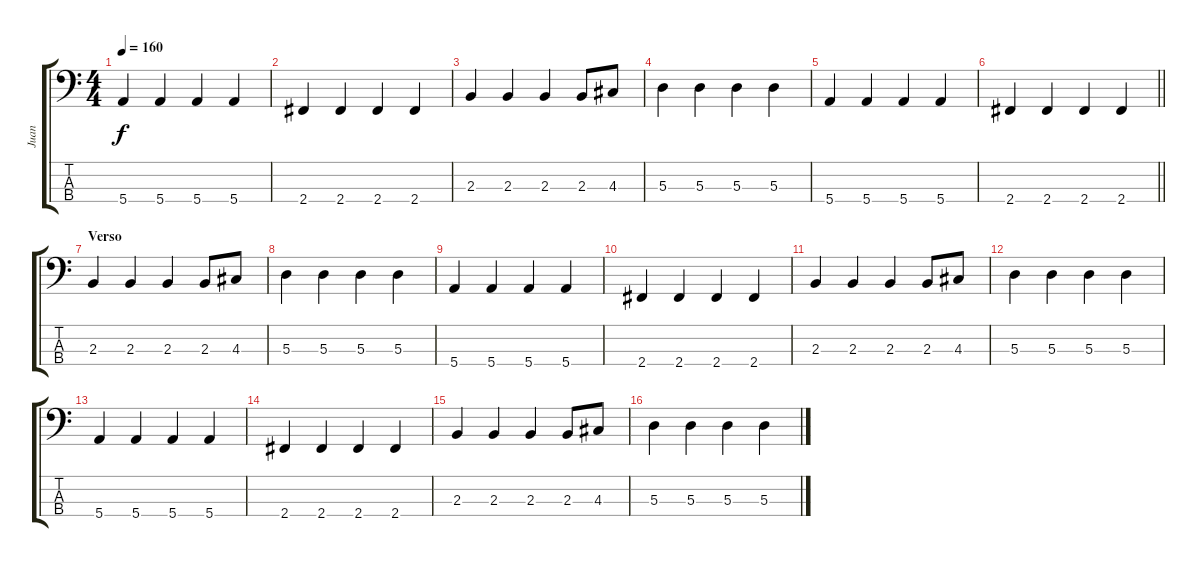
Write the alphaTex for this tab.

\track ("Juan" "Juan") {instrument electricbassfinger}
\staff {score tabs}
\tuning (G2 D2 A1 E1) {hide}
\ts (4 4)
\tempo 160
\clef f4
\ks c
5.4.4{dy f} 5.4.4 5.4.4 5.4.4 |
2.4.4 2.4.4 2.4.4 2.4.4 |
2.3.4 2.3.4 2.3.4 2.3.8 4.3.8 |
5.3.4 5.3.4 5.3.4 5.3.4 |
5.4.4 5.4.4 5.4.4 5.4.4 |
\barLineRight lightlight
2.4.4 2.4.4 2.4.4 2.4.4 |
\section ("" "Verso")
2.3.4 2.3.4 2.3.4 2.3.8 4.3.8 |
5.3.4 5.3.4 5.3.4 5.3.4 |
5.4.4 5.4.4 5.4.4 5.4.4 |
2.4.4 2.4.4 2.4.4 2.4.4 |
2.3.4 2.3.4 2.3.4 2.3.8 4.3.8 |
5.3.4 5.3.4 5.3.4 5.3.4 |
5.4.4 5.4.4 5.4.4 5.4.4 |
2.4.4 2.4.4 2.4.4 2.4.4 |
2.3.4 2.3.4 2.3.4 2.3.8 4.3.8 |
5.3.4 5.3.4 5.3.4 5.3.4
